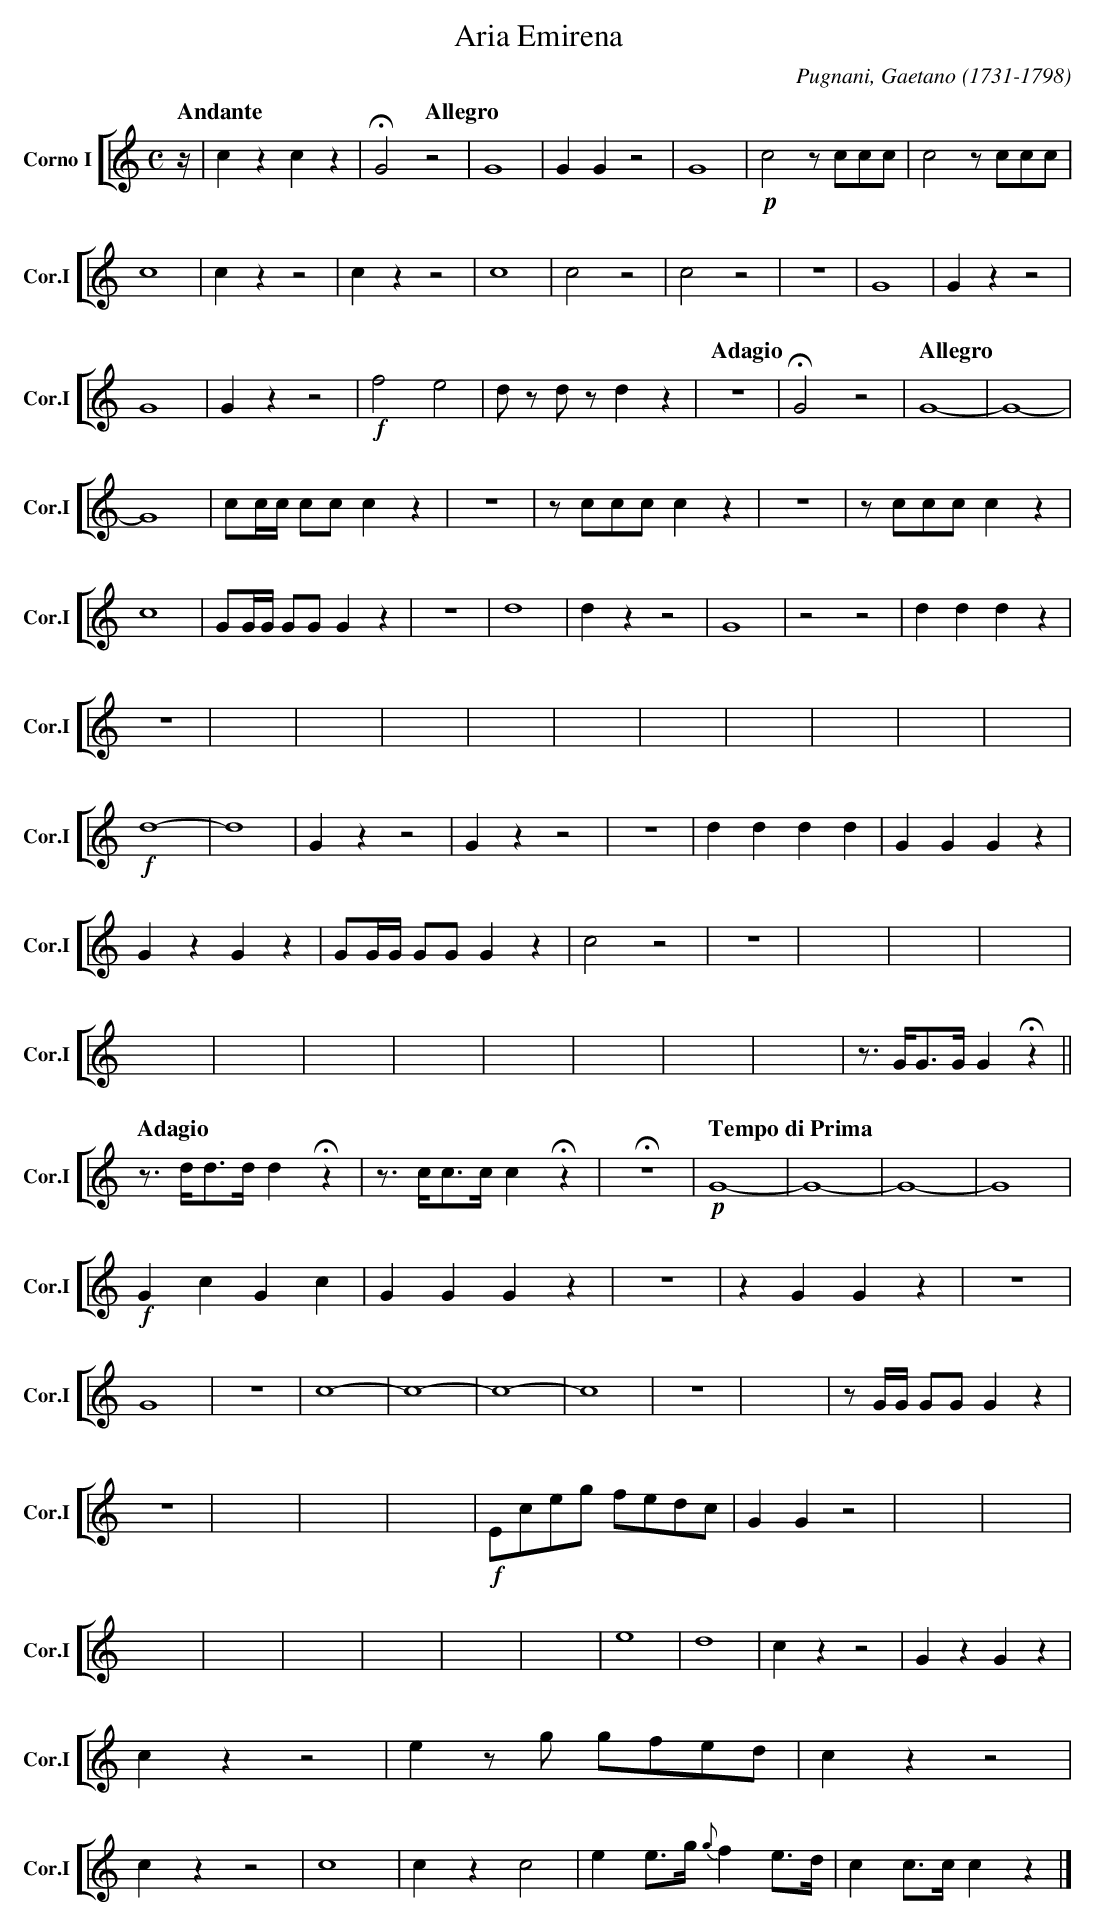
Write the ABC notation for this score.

X:1
T:Aria Emirena
C:Pugnani, Gaetano (1731-1798)
M:C
L:1/4
K:C
V: 1 clef=alto name="Corno I" sname="Cor.I"
%%staves [( 1 )]
[K:treble][Q:"Andante"] z// | czcz|!fermata!G2 \
[Q:"Allegro"] z2 | G4|GGz2|G4| !p!c2z/c/c/c/ | c2z/c/c/c/ | c4 | czz2 | czz2 | c4 | c2z2 | c2z2 | z4 | G4 | Gzz2 | \
   G4 | Gzz2 | !f!f2e2 | d/z/ d/z/dz | \
[Q:"Adagio"] z4 | \
 !fermata!G2z2 | [Q:"Allegro"]G4- | G4- | G4 | c/c//c// c/c/ cz | z4 | z/c/c/c/cz |  z4 | \
   z/c/c/c/cz | c4 | G/G//G// G/G/Gz | z4 | d4 | dzz2 | G4 | z2z2 | dddz | z4 | x4 | x4 | x4 | x4 | x4 | \
   x4 | x4 | x4 | x4 | x4 | !f!d4- | d4 | Gzz2 | Gzz2 | z4 | dddd | GGGz | \
   GzGz | G/G//G// G/G/Gz | c2z2 | z4 | x4 | x4 |  x4 | \
   x4 | x4 | x4 | x4 | x4 | x4 | x4 | x4 | z3/4G//G3/4G//G!fermata!z || \
[Q:"Adagio"]z3/4d//d3/4d//d!fermata!z | z3/4c//c3/4c//c!fermata!z | \
   !fermata!z4 | \
[Q:"Tempo di Prima"] !p!G4- | G4- | G4- | G4 | !f!GcGc | GGGz | z4 | zGGz | \
   z4 | G4 | z4 | c4- | c4- | c4- | c4 | z4 | x4 | z/G//G// G/G/Gz | z4 | x4 | x4 | x4 | \
   !f!E/c/e/g/ f/e/d/c/ | GGz2 | x4 | x4 |
   x4 | x4 | x4 | x4 | x4 | x4 | e4 | d4 | czz2 | GzGz | czz2 | ez/g/ g/f/e/d/ | czz2 | \
   czz2 | c4 | czc2 | ee3/4g//{g}fe3/4d// | cc3/4c//cz |]
